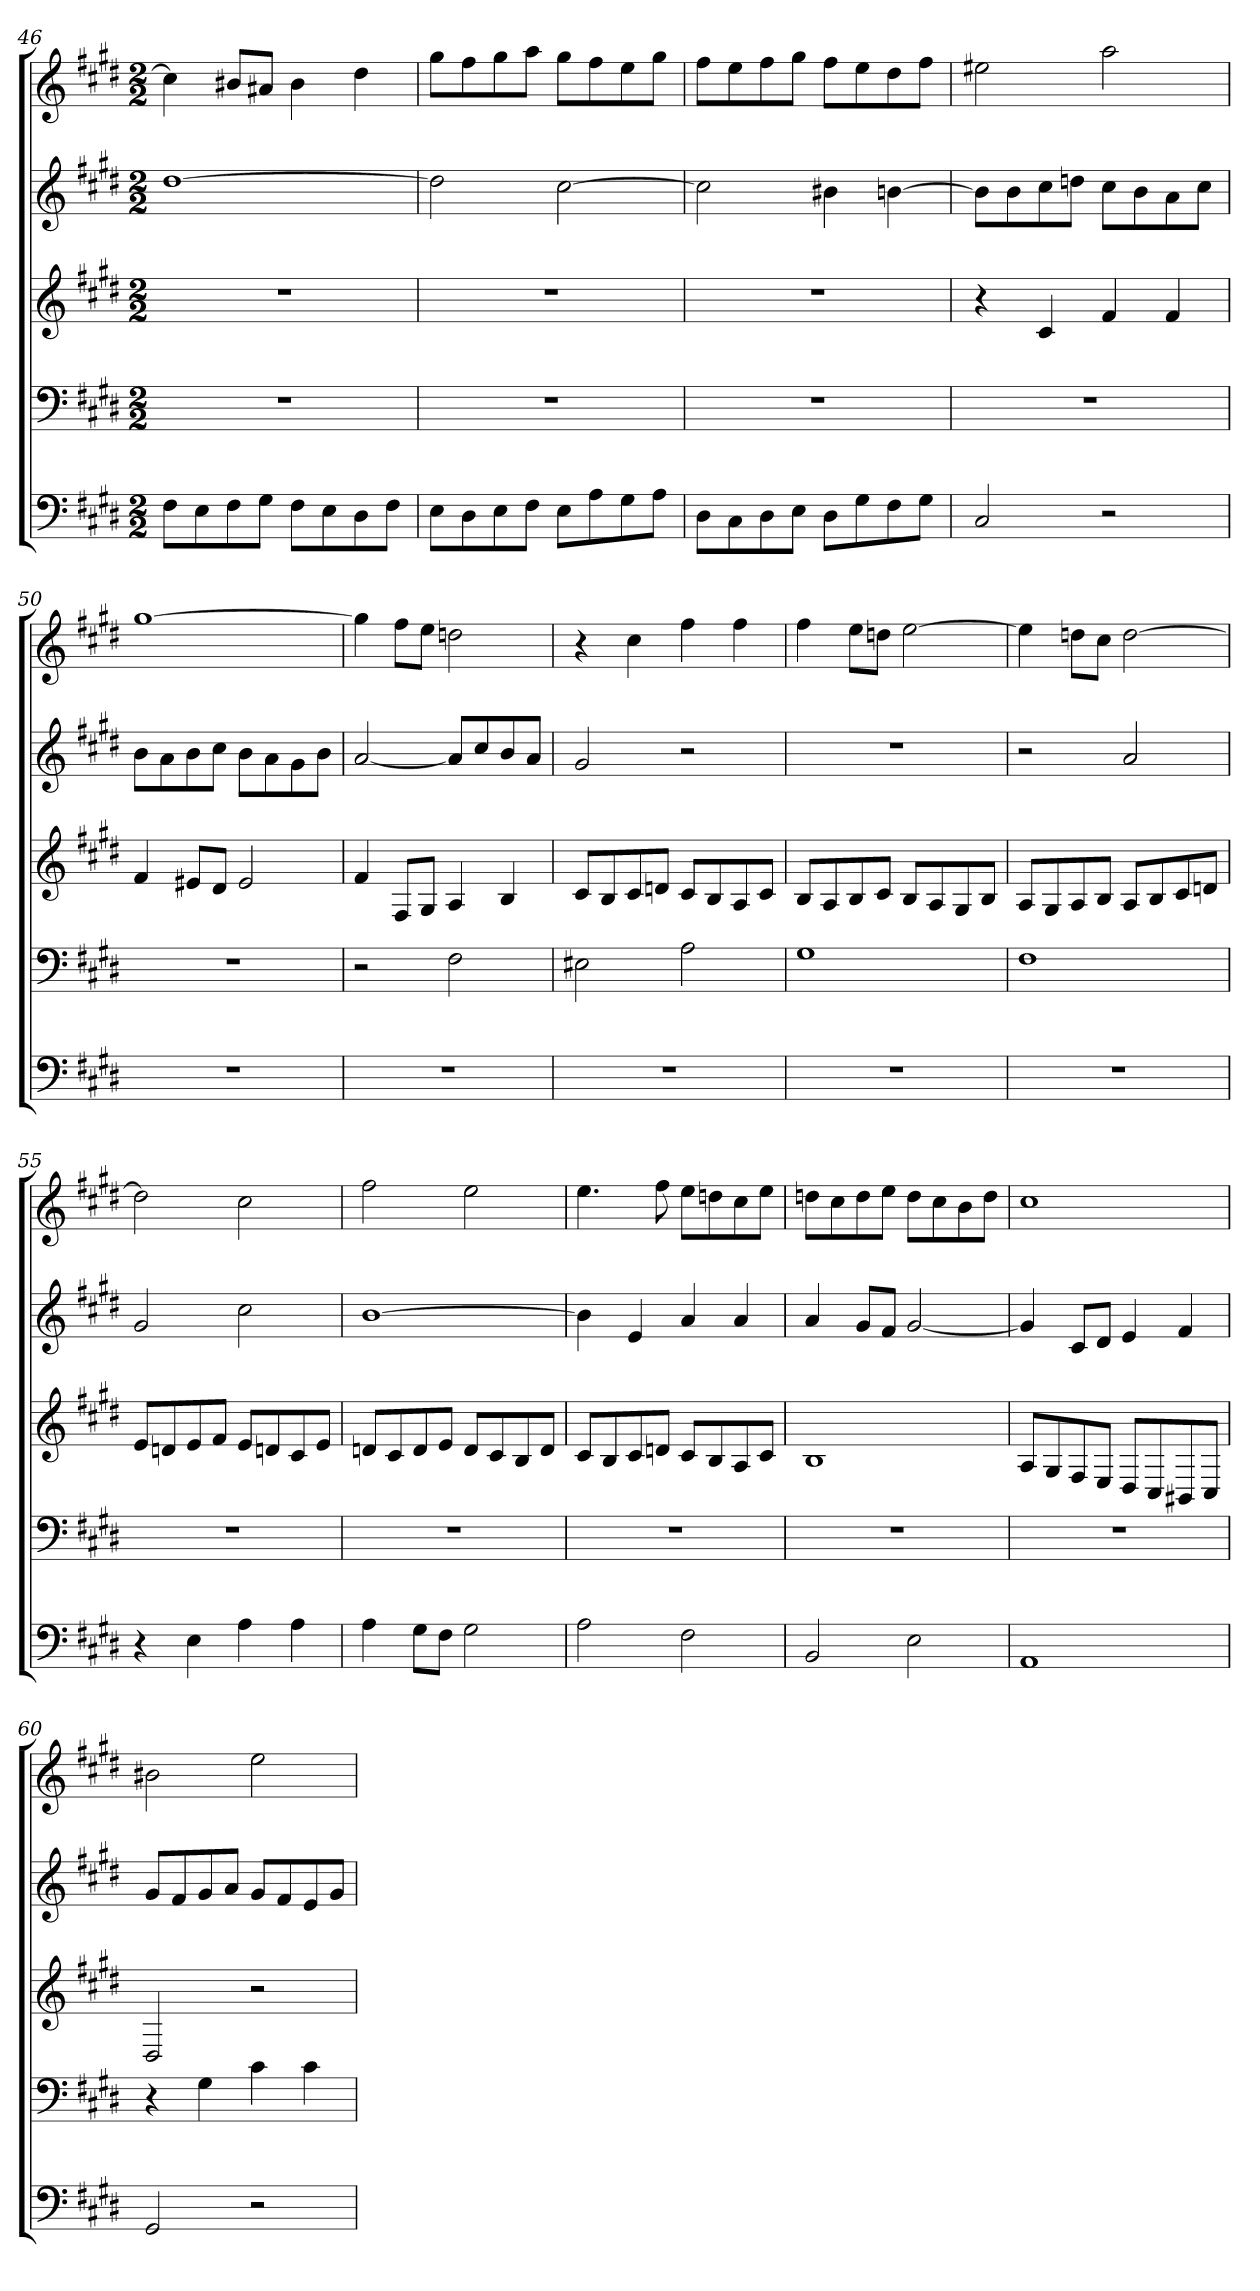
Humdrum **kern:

**kern	**kern	**kern	**kern	**kern
*part5	*part4	*part3	*part2	*part1
*staff5	*staff4	*staff3	*staff2	*staff1
*clefF4	*clefF4	*clefG2	*clefG2	*clefG2
*k[f#c#g#d#]	*k[f#c#g#d#]	*k[f#c#g#d#]	*k[f#c#g#d#]	*k[f#c#g#d#]
*c#:	*c#:	*c#:	*c#:	*c#:
*M2/2	*M2/2	*M2/2	*M2/2	*M2/2
=46	=46	=46	=46	=46
8F#\L	1r	1r	[1dd#	4cc#]
8E\	.	.	.	.
8F#\	.	.	.	8b#X/L
8G#\J	.	.	.	8a#X/J
8F#\L	.	.	.	4b#
8E\	.	.	.	.
8D#\	.	.	.	4dd#
8F#\J	.	.	.	.
=47	=47	=47	=47	=47
8E\L	1r	1r	2dd#]	8gg#\L
8D#\	.	.	.	8ff#\
8E\	.	.	.	8gg#\
8F#\J	.	.	.	8aa\J
8E\L	.	.	[2cc#	8gg#\L
8A\	.	.	.	8ff#\
8G#\	.	.	.	8ee\
8A\J	.	.	.	8gg#\J
=48	=48	=48	=48	=48
8D#\L	1r	1r	2cc#]	8ff#\L
8C#\	.	.	.	8ee\
8D#\	.	.	.	8ff#\
8E\J	.	.	.	8gg#\J
8D#\L	.	.	4b#X	8ff#\L
8G#\	.	.	.	8ee\
8F#\	.	.	[4bn	8dd#\
8G#\J	.	.	.	8ff#\J
=49	=49	=49	=49	=49
2C#	1r	4r	8b\L]	2ee#X
.	.	.	8b\	.
.	.	4c#	8cc#\	.
.	.	.	8ddn\J	.
2r	.	4f#	8cc#\L	2aa
.	.	.	8b\	.
.	.	4f#	8a\	.
.	.	.	8cc#\J	.
=50	=50	=50	=50	=50
1r	1r	4f#	8b\L	[1gg#
.	.	.	8a\	.
.	.	8e#X/L	8b\	.
.	.	8d#/J	8cc#\J	.
.	.	2e#	8b\L	.
.	.	.	8a\	.
.	.	.	8g#\	.
.	.	.	8b\J	.
=51	=51	=51	=51	=51
1r	2r	4f#	[2a	4gg#]
.	.	8F#/L	.	8ff#\L
.	.	8G#/J	.	8ee\J
.	2F#	4A	8a/L]	2ddn
.	.	.	8cc#/	.
.	.	4B	8b/	.
.	.	.	8a/J	.
=52	=52	=52	=52	=52
1r	2E#X	8c#/L	2g#	4r
.	.	8B/	.	.
.	.	8c#/	.	4cc#
.	.	8dn/J	.	.
.	2A	8c#/L	2r	4ff#
.	.	8B/	.	.
.	.	8A/	.	4ff#
.	.	8c#/J	.	.
=53	=53	=53	=53	=53
1r	1G#	8B/L	1r	4ff#
.	.	8A/	.	.
.	.	8B/	.	8ee\L
.	.	8c#/J	.	8ddn\J
.	.	8B/L	.	[2ee
.	.	8A/	.	.
.	.	8G#/	.	.
.	.	8B/J	.	.
=54	=54	=54	=54	=54
1r	1F#	8A/L	2r	4ee]
.	.	8G#/	.	.
.	.	8A/	.	8ddn\L
.	.	8B/J	.	8cc#\J
.	.	8A/L	2a	[2dd
.	.	8B/	.	.
.	.	8c#/	.	.
.	.	8dn/J	.	.
=55	=55	=55	=55	=55
4r	1r	8e/L	2g#	2dd]
.	.	8dn/	.	.
4E	.	8e/	.	.
.	.	8f#/J	.	.
4A	.	8e/L	2cc#	2cc#
.	.	8dn/	.	.
4A	.	8c#/	.	.
.	.	8e/J	.	.
=56	=56	=56	=56	=56
4A	1r	8dn/L	[1b	2ff#
.	.	8c#/	.	.
8G#\L	.	8d/	.	.
8F#\J	.	8e/J	.	.
2G#	.	8d/L	.	2ee
.	.	8c#/	.	.
.	.	8B/	.	.
.	.	8d/J	.	.
=57	=57	=57	=57	=57
2A	1r	8c#/L	4b]	4.ee
.	.	8B/	.	.
.	.	8c#/	4e	.
.	.	8dn/J	.	8ff#
2F#	.	8c#/L	4a	8ee\L
.	.	8B/	.	8ddn\
.	.	8A/	4a	8cc#\
.	.	8c#/J	.	8ee\J
=58	=58	=58	=58	=58
2BB	1r	1B	4a	8ddn\L
.	.	.	.	8cc#\
.	.	.	8g#/L	8dd\
.	.	.	8f#/J	8ee\J
2E	.	.	[2g#	8dd\L
.	.	.	.	8cc#\
.	.	.	.	8b\
.	.	.	.	8dd\J
=59	=59	=59	=59	=59
1AA	1r	8A/L	4g#]	1cc#
.	.	8G#/	.	.
.	.	8F#/	8c#/L	.
.	.	8E/J	8d#/J	.
.	.	8D#/L	4e	.
.	.	8C#/	.	.
.	.	8BB#X/	4f#	.
.	.	8C#/J	.	.
=60	=60	=60	=60	=60
2GG#	4r	2D#	8g#/L	2b#X
.	.	.	8f#/	.
.	4G#	.	8g#/	.
.	.	.	8a/J	.
2r	4c#	2r	8g#/L	2ee
.	.	.	8f#/	.
.	4c#	.	8e/	.
.	.	.	8g#/J	.
=	=	=	=	=
*-	*-	*-	*-	*-
